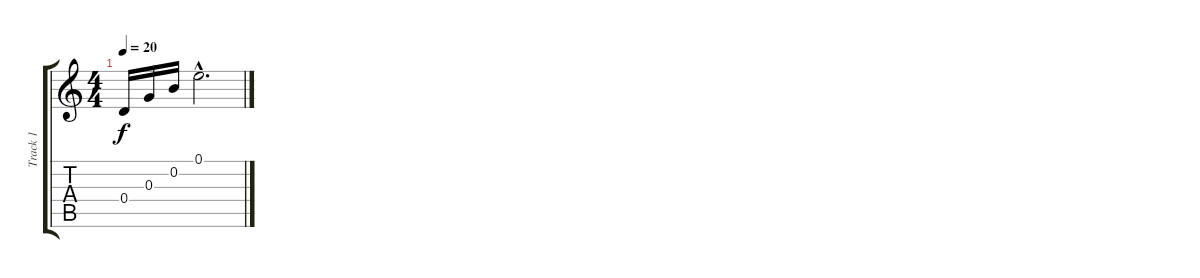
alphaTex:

\track ("Track 1" "Track 1") {instrument acousticguitarnylon}
\staff {score tabs}
\tuning (E4 B3 G3 D3 A2 E2) {hide}
\ts (4 4)
\tempo 20
\clef g2
\ks c
0.4.16{dy f} 0.3.16 0.2.16 0.1{hac}.2{d}
